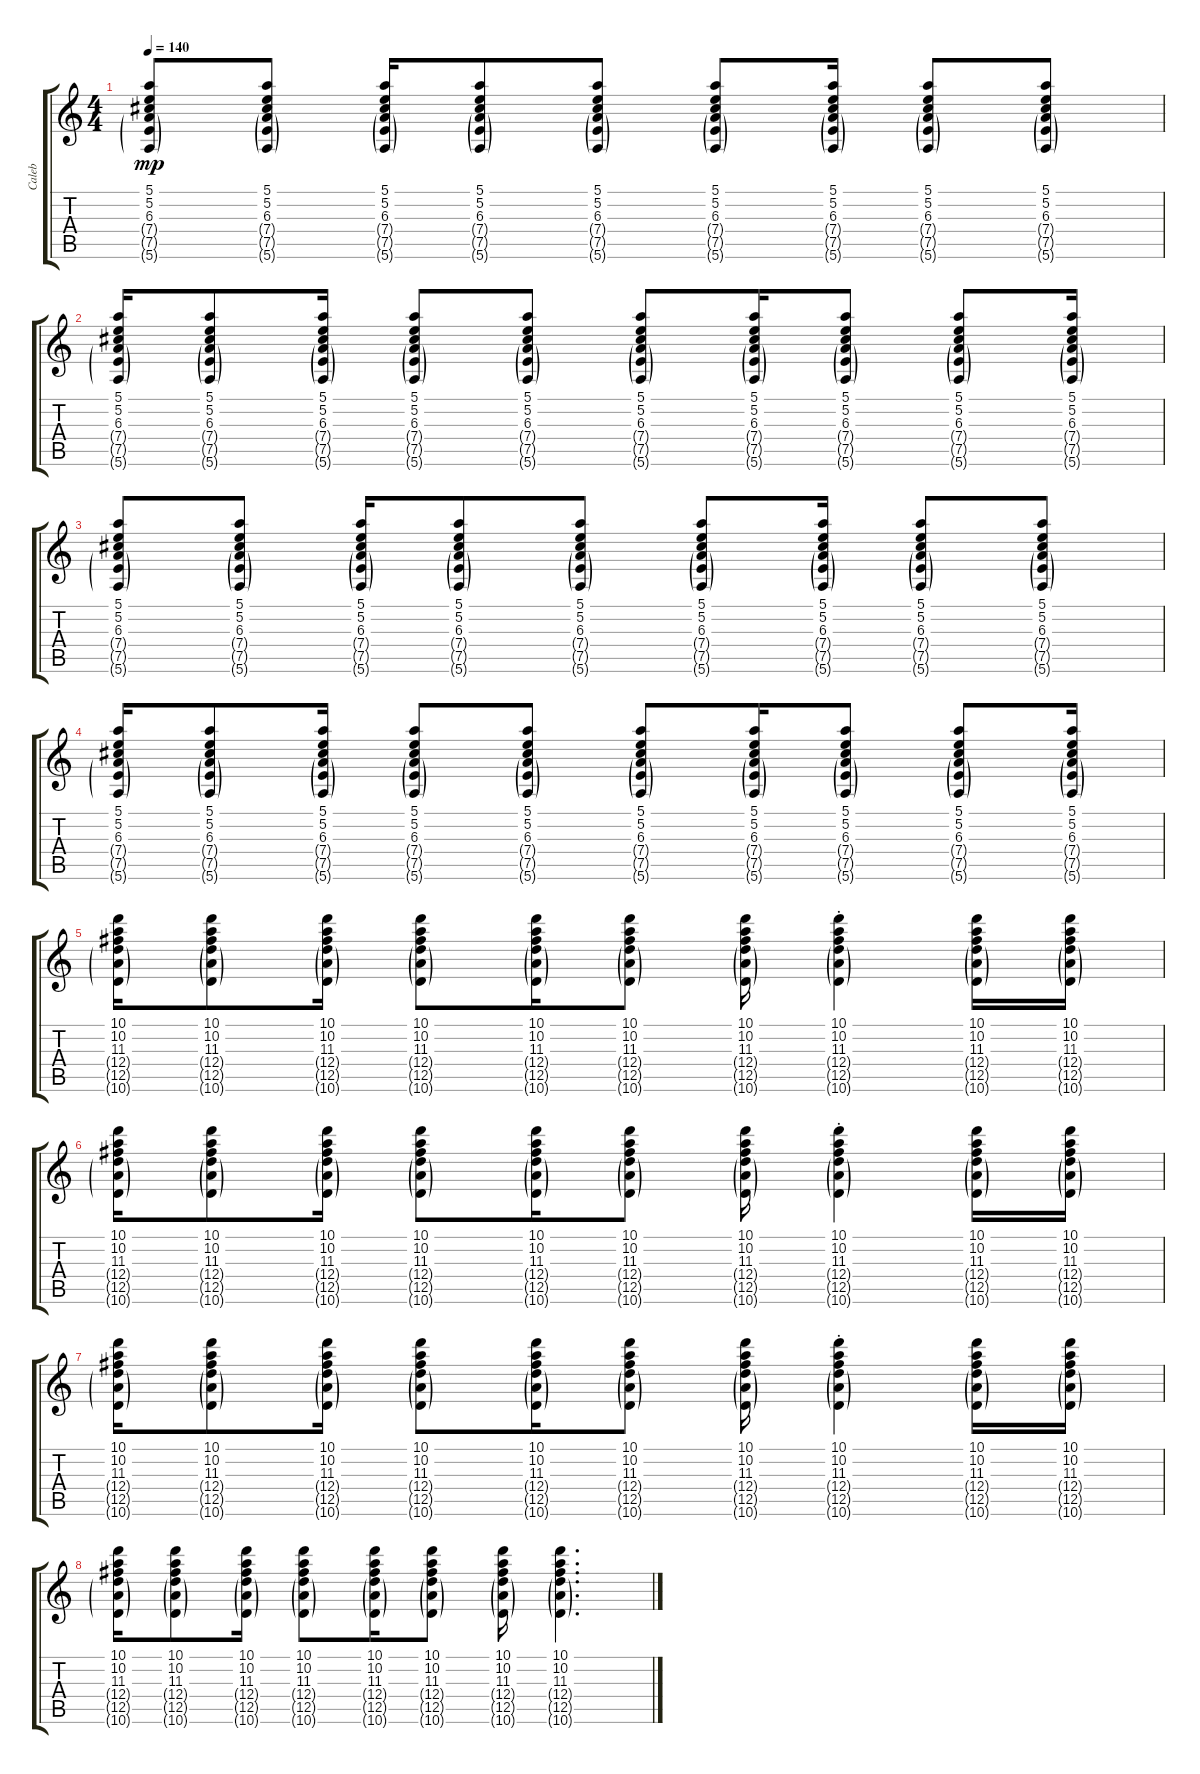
\track ("Caleb" "Caleb") {instrument electricguitarclean}
\staff {score tabs}
\tuning (E4 B3 G3 D3 A2 E2) {hide}
\ts (4 4)
\tempo 140
\clef g2
\ks c
(5.1 5.2 6.3 7.4{g} 7.5{g} 5.6{g}).8{dy mp} (5.1 5.2 6.3 7.4{g} 7.5{g} 5.6{g}).8 (5.1 5.2 6.3 7.4{g} 7.5{g} 5.6{g}).16 (5.1 5.2 6.3 7.4{g} 7.5{g} 5.6{g}).8 (5.1 5.2 6.3 7.4{g} 7.5{g} 5.6{g}).8 (5.1 5.2 6.3 7.4{g} 7.5{g} 5.6{g}).8 (5.1 5.2 6.3 7.4{g} 7.5{g} 5.6{g}).16 (5.1 5.2 6.3 7.4{g} 7.5{g} 5.6{g}).8 (5.1 5.2 6.3 7.4{g} 7.5{g} 5.6{g}).8 |
(5.1 5.2 6.3 7.4{g} 7.5{g} 5.6{g}).16 (5.1 5.2 6.3 7.4{g} 7.5{g} 5.6{g}).8 (5.1 5.2 6.3 7.4{g} 7.5{g} 5.6{g}).16 (5.1 5.2 6.3 7.4{g} 7.5{g} 5.6{g}).8 (5.1 5.2 6.3 7.4{g} 7.5{g} 5.6{g}).8 (5.1 5.2 6.3 7.4{g} 7.5{g} 5.6{g}).8 (5.1 5.2 6.3 7.4{g} 7.5{g} 5.6{g}).16 (5.1 5.2 6.3 7.4{g} 7.5{g} 5.6{g}).8 (5.1 5.2 6.3 7.4{g} 7.5{g} 5.6{g}).8 (5.1 5.2 6.3 7.4{g} 7.5{g} 5.6{g}).16 |
(5.1 5.2 6.3 7.4{g} 7.5{g} 5.6{g}).8 (5.1 5.2 6.3 7.4{g} 7.5{g} 5.6{g}).8 (5.1 5.2 6.3 7.4{g} 7.5{g} 5.6{g}).16 (5.1 5.2 6.3 7.4{g} 7.5{g} 5.6{g}).8 (5.1 5.2 6.3 7.4{g} 7.5{g} 5.6{g}).8 (5.1 5.2 6.3 7.4{g} 7.5{g} 5.6{g}).8 (5.1 5.2 6.3 7.4{g} 7.5{g} 5.6{g}).16 (5.1 5.2 6.3 7.4{g} 7.5{g} 5.6{g}).8 (5.1 5.2 6.3 7.4{g} 7.5{g} 5.6{g}).8 |
(5.1 5.2 6.3 7.4{g} 7.5{g} 5.6{g}).16 (5.1 5.2 6.3 7.4{g} 7.5{g} 5.6{g}).8 (5.1 5.2 6.3 7.4{g} 7.5{g} 5.6{g}).16 (5.1 5.2 6.3 7.4{g} 7.5{g} 5.6{g}).8 (5.1 5.2 6.3 7.4{g} 7.5{g} 5.6{g}).8 (5.1 5.2 6.3 7.4{g} 7.5{g} 5.6{g}).8 (5.1 5.2 6.3 7.4{g} 7.5{g} 5.6{g}).16 (5.1 5.2 6.3 7.4{g} 7.5{g} 5.6{g}).8 (5.1 5.2 6.3 7.4{g} 7.5{g} 5.6{g}).8 (5.1 5.2 6.3 7.4{g} 7.5{g} 5.6{g}).16 |
(10.1 10.2 11.3 12.4{g} 12.5{g} 10.6{g}).16 (10.1 10.2 11.3 12.4{g} 12.5{g} 10.6{g}).8 (10.1 10.2 11.3 12.4{g} 12.5{g} 10.6{g}).16 (10.1 10.2 11.3 12.4{g} 12.5{g} 10.6{g}).8 (10.1 10.2 11.3 12.4{g} 12.5{g} 10.6{g}).16 (10.1 10.2 11.3 12.4{g} 12.5{g} 10.6{g}).8 (10.1 10.2 11.3 12.4{g} 12.5{g} 10.6{g}).16 (10.1{st} 10.2{st} 11.3{st} 12.4{g} 12.5{g} 10.6{g}).4 (10.1 10.2 11.3 12.4{g} 12.5{g} 10.6{g}).16 (10.1 10.2 11.3 12.4{g} 12.5{g} 10.6{g}).16 |
(10.1 10.2 11.3 12.4{g} 12.5{g} 10.6{g}).16 (10.1 10.2 11.3 12.4{g} 12.5{g} 10.6{g}).8 (10.1 10.2 11.3 12.4{g} 12.5{g} 10.6{g}).16 (10.1 10.2 11.3 12.4{g} 12.5{g} 10.6{g}).8 (10.1 10.2 11.3 12.4{g} 12.5{g} 10.6{g}).16 (10.1 10.2 11.3 12.4{g} 12.5{g} 10.6{g}).8 (10.1 10.2 11.3 12.4{g} 12.5{g} 10.6{g}).16 (10.1{st} 10.2{st} 11.3{st} 12.4{g} 12.5{g} 10.6{g}).4 (10.1 10.2 11.3 12.4{g} 12.5{g} 10.6{g}).16 (10.1 10.2 11.3 12.4{g} 12.5{g} 10.6{g}).16 |
(10.1 10.2 11.3 12.4{g} 12.5{g} 10.6{g}).16 (10.1 10.2 11.3 12.4{g} 12.5{g} 10.6{g}).8 (10.1 10.2 11.3 12.4{g} 12.5{g} 10.6{g}).16 (10.1 10.2 11.3 12.4{g} 12.5{g} 10.6{g}).8 (10.1 10.2 11.3 12.4{g} 12.5{g} 10.6{g}).16 (10.1 10.2 11.3 12.4{g} 12.5{g} 10.6{g}).8 (10.1 10.2 11.3 12.4{g} 12.5{g} 10.6{g}).16 (10.1{st} 10.2{st} 11.3{st} 12.4{g} 12.5{g} 10.6{g}).4 (10.1 10.2 11.3 12.4{g} 12.5{g} 10.6{g}).16 (10.1 10.2 11.3 12.4{g} 12.5{g} 10.6{g}).16 |
(10.1 10.2 11.3 12.4{g} 12.5{g} 10.6{g}).16 (10.1 10.2 11.3 12.4{g} 12.5{g} 10.6{g}).8 (10.1 10.2 11.3 12.4{g} 12.5{g} 10.6{g}).16 (10.1 10.2 11.3 12.4{g} 12.5{g} 10.6{g}).8 (10.1 10.2 11.3 12.4{g} 12.5{g} 10.6{g}).16 (10.1 10.2 11.3 12.4{g} 12.5{g} 10.6{g}).8 (10.1 10.2 11.3 12.4{g} 12.5{g} 10.6{g}).16 (10.1 10.2 11.3 12.4{g} 12.5{g} 10.6{g}).4{d}
